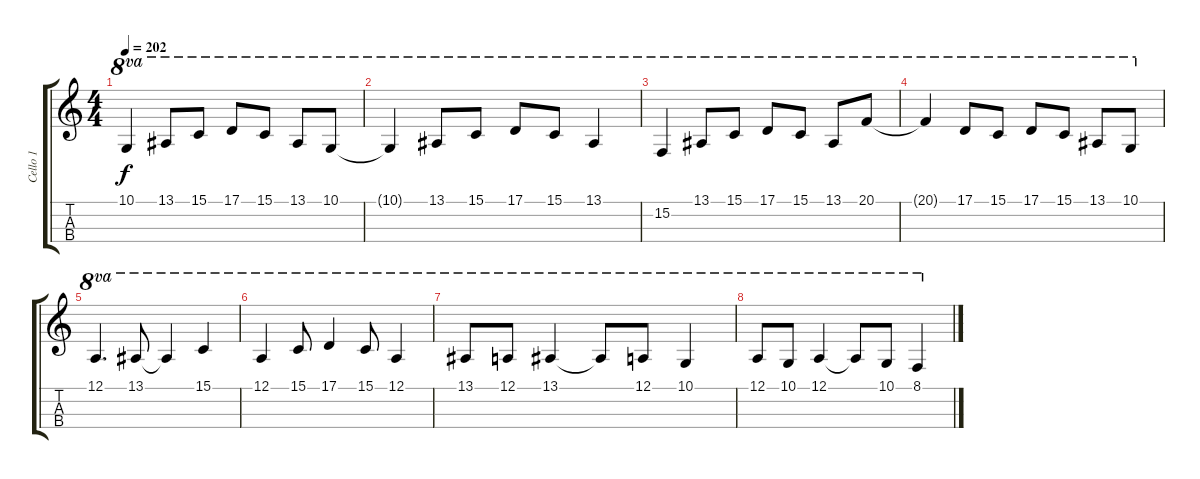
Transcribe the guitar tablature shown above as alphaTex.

\track ("Cello 1" "Cello 1") {instrument cello}
\staff {score tabs}
\tuning (A3 D3 G2 C2) {hide}
\ts (4 4)
\tempo 202
\clef g2
\ks c
10.1.4{ot 8va dy f} 13.1.8{ot 8va} 15.1.8{ot 8va} 17.1.8{ot 8va} 15.1.8{ot 8va} 13.1.8{ot 8va} 10.1.8{ot 8va} |
10.1{t}.4{ot 8va} 13.1.8{ot 8va} 15.1.8{ot 8va} 17.1.8{ot 8va} 15.1.8{ot 8va} 13.1.4{ot 8va} |
15.2.4{ot 8va} 13.1.8{ot 8va} 15.1.8{ot 8va} 17.1.8{ot 8va} 15.1.8{ot 8va} 13.1.8{ot 8va} 20.1.8{ot 8va} |
20.1{t}.4{ot 8va} 17.1.8{ot 8va} 15.1.8{ot 8va} 17.1.8{ot 8va} 15.1.8{ot 8va} 13.1.8{ot 8va} 10.1.8{ot 8va} |
12.1.4{d ot 8va} 13.1.8{ot 8va} 13.1{t}.4{ot 8va} 15.1.4{ot 8va} |
12.1.4{ot 8va} 15.1.8{ot 8va} 17.1.4{ot 8va} 15.1.8{ot 8va} 12.1.4{ot 8va} |
13.1.8{ot 8va} 12.1.8{ot 8va} 13.1.4{ot 8va} 13.1{t}.8{ot 8va} 12.1.8{ot 8va} 10.1.4{ot 8va} |
12.1.8{ot 8va} 10.1.8{ot 8va} 12.1.4{ot 8va} 12.1{t}.8{ot 8va} 10.1.8{ot 8va} 8.1.4{ot 8va}
